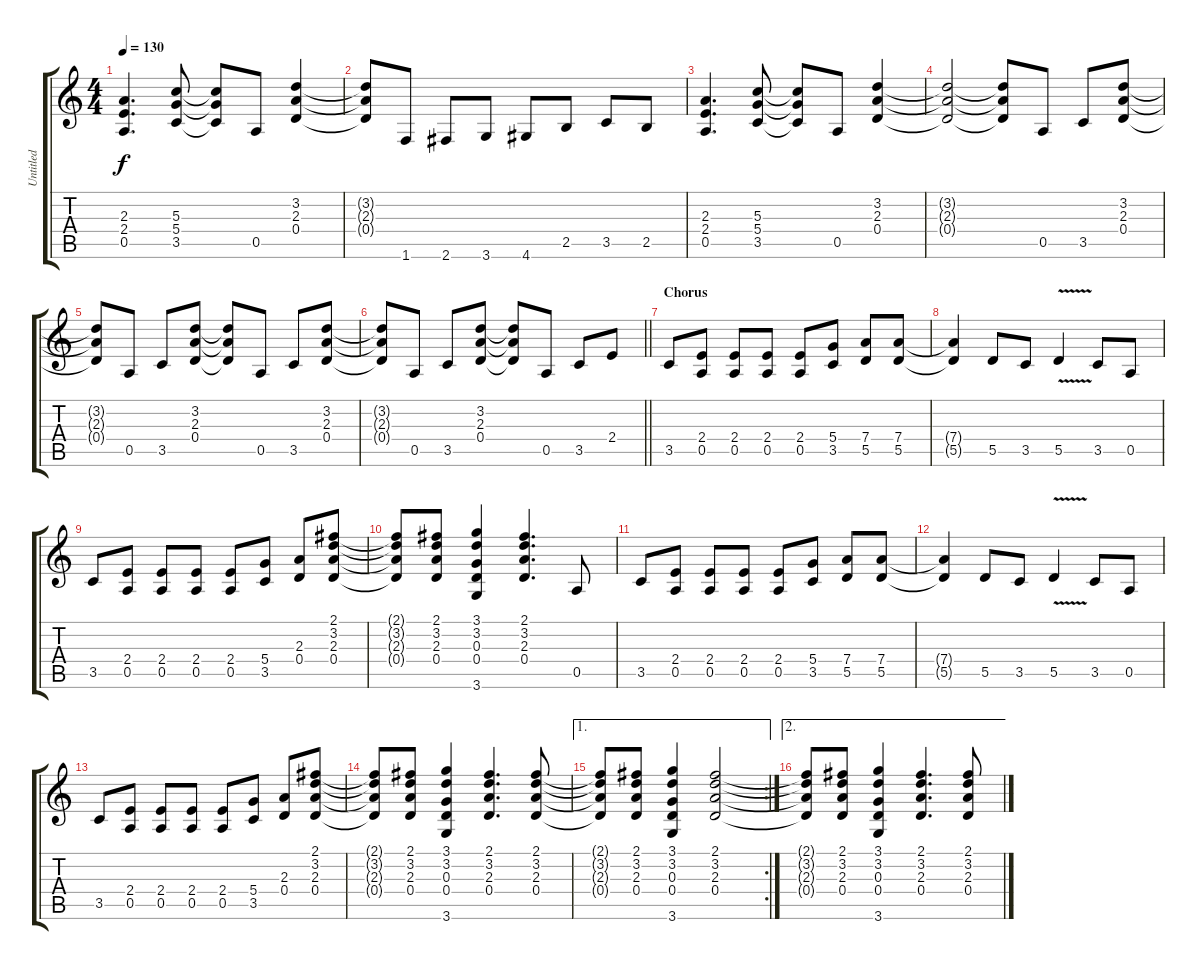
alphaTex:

\track ("Untitled" "Untitled") {instrument distortionguitar}
\staff {score tabs}
\tuning (E4 B3 G3 D3 A2 E2) {hide}
\ts (4 4)
\tempo 130
\clef g2
\ks c
(2.3 2.4 0.5).4{d dy f} (5.3 5.4 3.5).8 (5.3{t} 5.4{t} 3.5{t}).8 0.5.8 (3.2 2.3 0.4).4 |
(3.2{t} 2.3{t} 0.4{t}).8 1.6.8 2.6.8 3.6.8 4.6.8 2.5.8 3.5.8 2.5.8 |
(2.3 2.4 0.5).4{d} (5.3 5.4 3.5).8 (5.3{t} 5.4{t} 3.5{t}).8 0.5.8 (3.2 2.3 0.4).4 |
(3.2{t} 2.3{t} 0.4{t}).2 (3.2{t} 2.3{t} 0.4{t}).8 0.5.8 3.5.8 (3.2 2.3 0.4).8 |
(3.2{t} 2.3{t} 0.4{t}).8 0.5.8 3.5.8 (3.2 2.3 0.4).8 (3.2{t} 2.3{t} 0.4{t}).8 0.5.8 3.5.8 (3.2 2.3 0.4).8 |
\barLineRight lightlight
(3.2{t} 2.3{t} 0.4{t}).8 0.5.8 3.5.8 (3.2 2.3 0.4).8 (3.2{t} 2.3{t} 0.4{t}).8 0.5.8 3.5.8 2.4.8 |
\section ("" "Chorus")
3.5.8 (2.4 0.5).8 (2.4 0.5).8 (2.4 0.5).8 (2.4 0.5).8 (5.4 3.5).8 (7.4 5.5).8 (7.4 5.5).8 |
(7.4{t} 5.5{t}).4 5.5.8 3.5.8 5.5{v}.4 3.5.8 0.5.8 |
3.5.8 (2.4 0.5).8 (2.4 0.5).8 (2.4 0.5).8 (2.4 0.5).8 (5.4 3.5).8 (2.3 0.4).8 (2.1 3.2 2.3 0.4).8 |
(2.1{t} 3.2{t} 2.3{t} 0.4{t}).8 (2.1 3.2 2.3 0.4).8 (3.1 3.2 0.3 0.4 3.6).4 (2.1 3.2 2.3 0.4).4{d} 0.5.8 |
3.5.8 (2.4 0.5).8 (2.4 0.5).8 (2.4 0.5).8 (2.4 0.5).8 (5.4 3.5).8 (7.4 5.5).8 (7.4 5.5).8 |
(7.4{t} 5.5{t}).4 5.5.8 3.5.8 5.5{v}.4 3.5.8 0.5.8 |
3.5.8 (2.4 0.5).8 (2.4 0.5).8 (2.4 0.5).8 (2.4 0.5).8 (5.4 3.5).8 (2.3 0.4).8 (2.1 3.2 2.3 0.4).8 |
(2.1{t} 3.2{t} 2.3{t} 0.4{t}).8 (2.1 3.2 2.3 0.4).8 (3.1 3.2 0.3 0.4 3.6).4 (2.1 3.2 2.3 0.4).4{d} (2.1 3.2 2.3 0.4).8 |
\ae 1
\rc 2
(2.1{t} 3.2{t} 2.3{t} 0.4{t}).8 (2.1 3.2 2.3 0.4).8 (3.1 3.2 0.3 0.4 3.6).4 (2.1 3.2 2.3 0.4).2 |
\ae 2
(2.1{t} 3.2{t} 2.3{t} 0.4{t}).8 (2.1 3.2 2.3 0.4).8 (3.1 3.2 0.3 0.4 3.6).4 (2.1 3.2 2.3 0.4).4{d} (2.1 3.2 2.3 0.4).8
